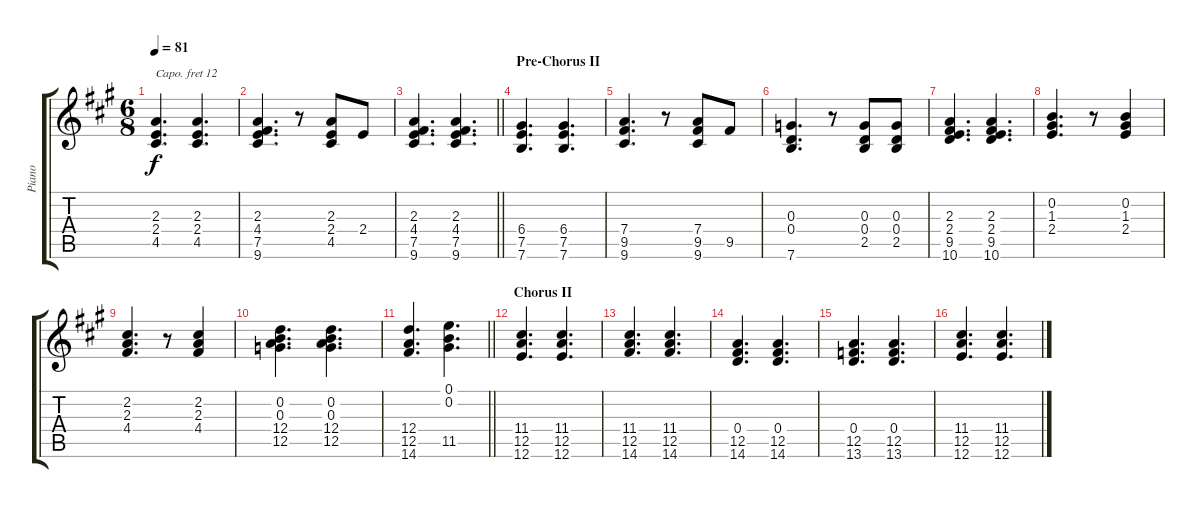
\track ("Piano" "Piano") {instrument brightacousticpiano}
\staff {score tabs}
\capo 12
\tuning (E4 B3 G3 D3 A2 E2) {hide}
\ts (6 8)
\tempo 81
\clef g2
\ks a
(2.3 2.4 4.5).4{d dy f} (2.3 2.4 4.5).4{d} |
(2.3 4.4 7.5 9.6).4{d} r.8 (2.3 2.4 4.5).8 2.4.8 |
\barLineRight lightlight
(2.3 4.4 7.5 9.6).4{d} (2.3 4.4 7.5 9.6).4{d} |
\section ("" "Pre-Chorus II")
(6.4 7.5 7.6).4{d} (6.4 7.5 7.6).4{d} |
(7.4 9.5 9.6).4{d} r.8 (7.4 9.5 9.6).8 9.5.8 |
(0.3 0.4 7.6).4{d} r.8 (0.3 0.4 2.5).8 (0.3 0.4 2.5).8 |
(2.3 2.4 9.5 10.6).4{d} (2.3 2.4 9.5 10.6).4{d} |
(0.2 1.3 2.4).4{d} r.8 (0.2 1.3 2.4).4 |
(2.2 2.3 4.4).4{d} r.8 (2.2 2.3 4.4).4 |
(0.2 0.3 12.4 12.5).4{d} (0.2 0.3 12.4 12.5).4{d} |
\barLineRight lightlight
(12.4 12.5 14.6).4{d} (0.1 0.2 11.5).4{d} |
\section ("" "Chorus II")
(11.4 12.5 12.6).4{d} (11.4 12.5 12.6).4{d} |
(11.4 12.5 14.6).4{d} (11.4 12.5 14.6).4{d} |
(0.4 12.5 14.6).4{d} (0.4 12.5 14.6).4{d} |
(0.4 12.5 13.6).4{d} (0.4 12.5 13.6).4{d} |
(11.4 12.5 12.6).4{d} (11.4 12.5 12.6).4{d}
